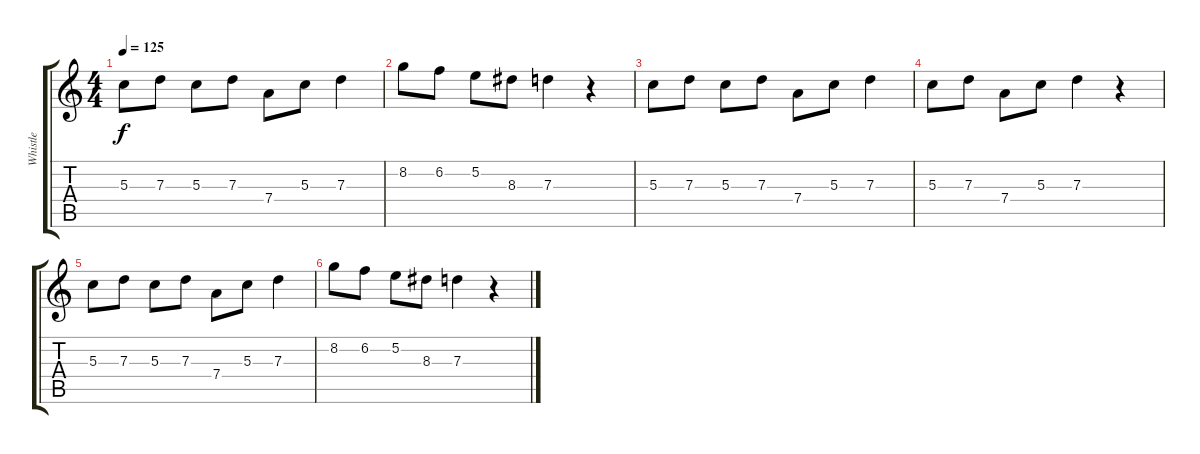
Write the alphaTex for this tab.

\track ("Whistle" "Whistle") {instrument whistle}
\staff {score tabs}
\tuning (E5 B4 G4 D4 A3 E3) {hide}
\ts (4 4)
\tempo 125
\clef g2
\ks c
5.3.8{dy f} 7.3.8 5.3.8 7.3.8 7.4.8 5.3.8 7.3.4 |
8.2.8 6.2.8 5.2.8 8.3.8 7.3.4 r.4 |
5.3.8 7.3.8 5.3.8 7.3.8 7.4.8 5.3.8 7.3.4 |
5.3.8 7.3.8 7.4.8 5.3.8 7.3.4 r.4 |
5.3.8 7.3.8 5.3.8 7.3.8 7.4.8 5.3.8 7.3.4 |
8.2.8 6.2.8 5.2.8 8.3.8 7.3.4 r.4
